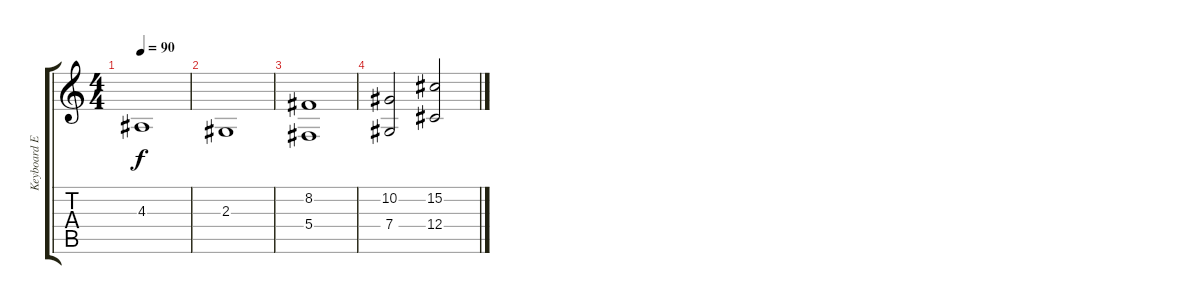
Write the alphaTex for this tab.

\track ("Keyboard Effects" "Keyboard E") {instrument pad8sweep}
\staff {score tabs}
\tuning (Eb4 Bb3 Gb3 Db3 Ab2 Eb2) {hide}
\ts (4 4)
\tempo 90
\clef g2
\ks c
4.3.1{dy f volume 12} |
2.3.1 |
(8.2 5.4).1 |
(10.2 7.4).2 (15.2 12.4).2
